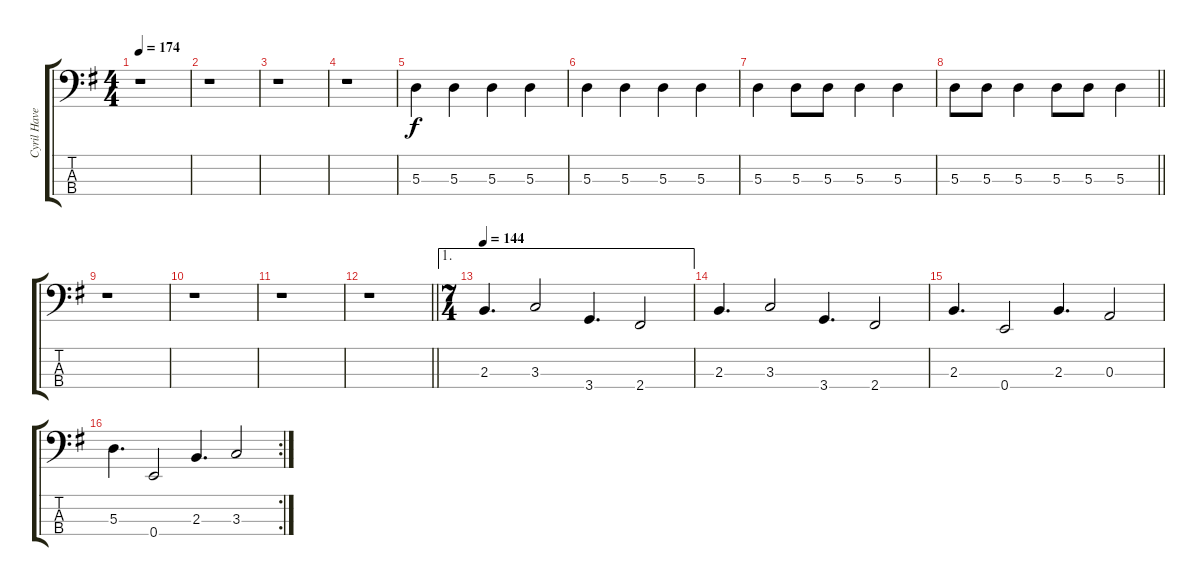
\track ("Cyril Havermans - Bass" "Cyril Have") {instrument electricbassfinger}
\staff {score tabs}
\tuning (G2 D2 A1 E1) {hide}
\ts (4 4)
\tempo 174
\clef f4
\ks g
r.1{dy f} |
r.1 |
r.1 |
r.1 |
5.3.4 5.3.4 5.3.4 5.3.4 |
5.3.4 5.3.4 5.3.4 5.3.4 |
5.3.4 5.3.8 5.3.8 5.3.4 5.3.4 |
\barLineRight lightlight
5.3.8 5.3.8 5.3.4 5.3.8 5.3.8 5.3.4 |
r.1 |
r.1 |
r.1 |
\barLineRight lightlight
r.1 |
\ae 1
\ts (7 4)
\tempo 144
2.3.4{d} 3.3.2 3.4.4{d} 2.4.2 |
2.3.4{d} 3.3.2 3.4.4{d} 2.4.2 |
2.3.4{d} 0.4.2 2.3.4{d} 0.3.2 |
\rc 2
5.3.4{d} 0.4.2 2.3.4{d} 3.3.2
